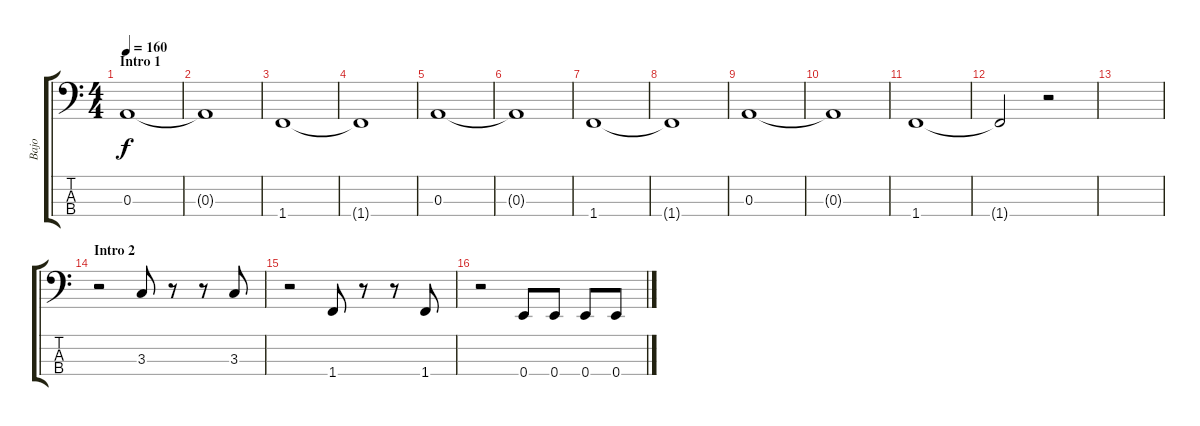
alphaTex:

\track ("Bajo" "Bajo") {instrument electricbassfinger}
\staff {score tabs}
\tuning (G2 D2 A1 E1) {hide}
\ts (4 4)
\section ("" "Intro 1")
\tempo 160
\clef f4
\ks c
0.3.1{dy f instrument electricbassfinger} |
0.3{t}.1 |
1.4.1 |
1.4{t}.1 |
0.3.1 |
0.3{t}.1 |
1.4.1 |
1.4{t}.1 |
0.3.1 |
0.3{t}.1 |
1.4.1 |
1.4{t}.2 r.2 |
|
\section ("" "Intro 2")
r.2 3.3.8 r.8 r.8 3.3.8 |
r.2 1.4.8 r.8 r.8 1.4.8 |
r.2 0.4.8 0.4.8 0.4.8 0.4.8
